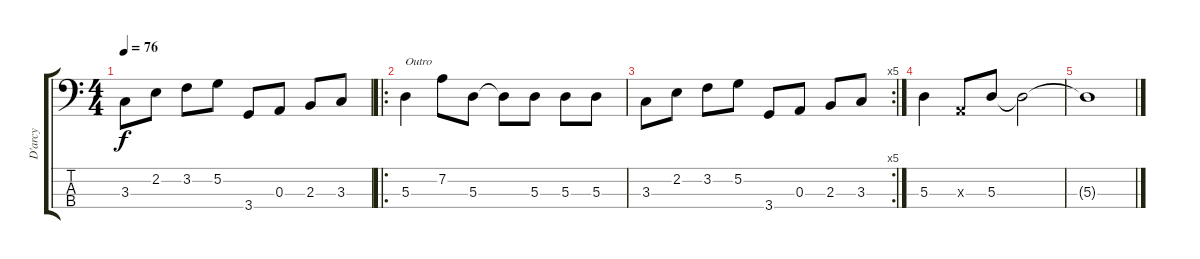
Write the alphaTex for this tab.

\track ("D'arcy" "D'arcy") {instrument electricbassfinger}
\staff {score tabs}
\tuning (G2 D2 A1 E1) {hide}
\ts (4 4)
\tempo 76
\clef f4
\ks c
3.3.8{dy f} 2.2.8 3.2.8 5.2.8 3.4.8 0.3.8 2.3.8 3.3.8 |
\ro
5.3.4{txt "Outro"} 7.2.8 5.3.8 5.3{t}.8 5.3.8 5.3.8 5.3.8 |
\rc 5
3.3.8 2.2.8 3.2.8 5.2.8 3.4.8 0.3.8 2.3.8 3.3.8 |
5.3.4 0.3{x}.8 5.3.8 5.3{t}.2 |
5.3{t}.1
